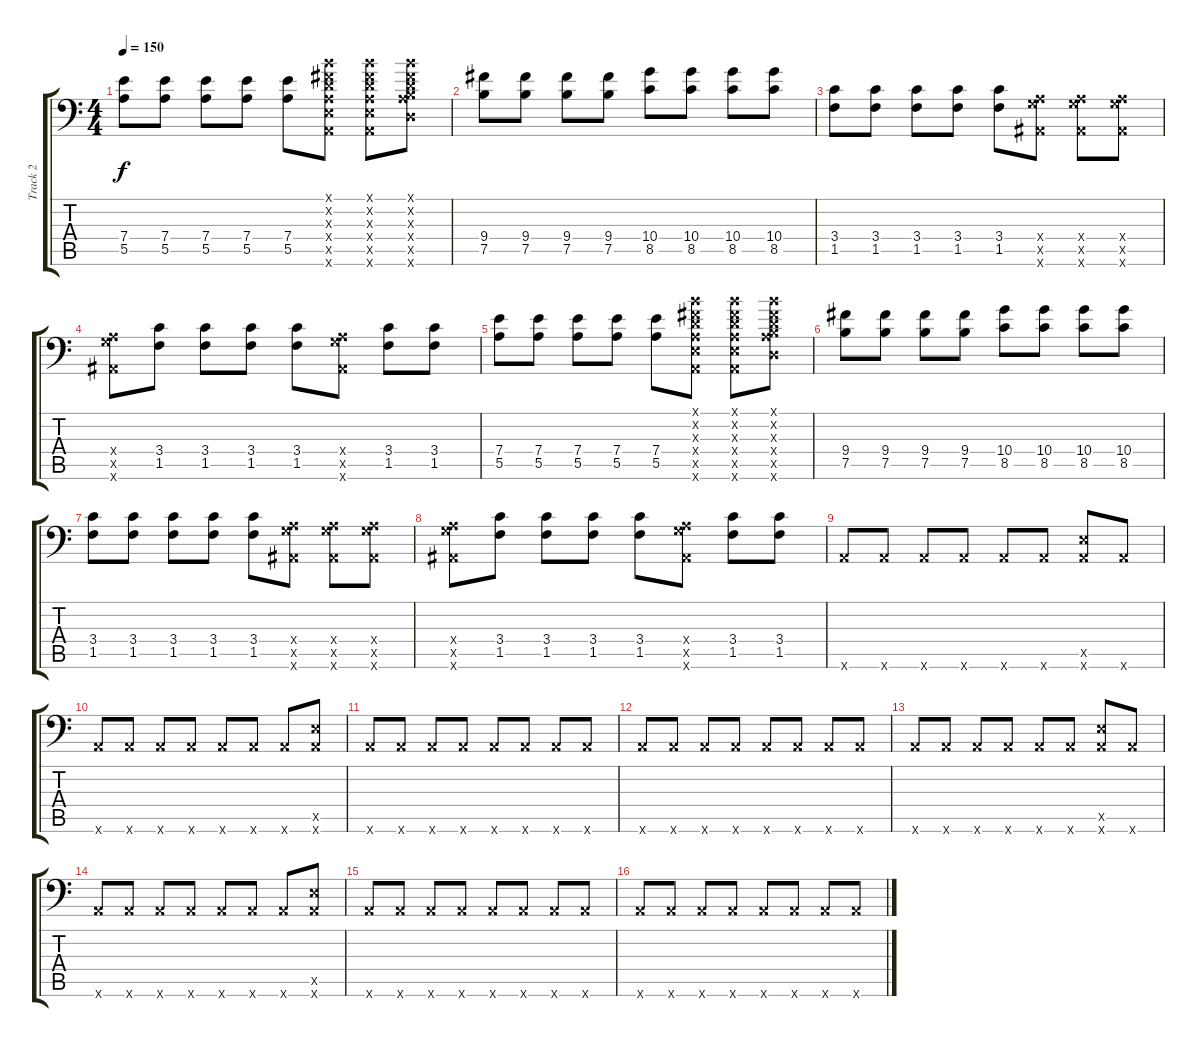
\track ("Track 2" "Track 2") {instrument distortionguitar}
\staff {score tabs}
\tuning (B3 Gb3 D3 A2 E2 A1) {hide}
\ts (4 4)
\tempo 150
\clef f4
\ks c
(7.4 5.5).8{dy f instrument distortionguitar} (7.4 5.5).8 (7.4 5.5).8 (7.4 5.5).8 (7.4 5.5).8 (0.1{x} 0.2{x} 0.3{x} 0.4{x} 0.5{x} 0.6{x}).8 (0.1{x} 0.2{x} 0.3{x} 0.4{x} 0.5{x} 0.6{x}).8 (0.1{x} 0.2{x} 0.3{x} 0.4{x} 7.5{x} 5.6{x}).8 |
(9.4 7.5).8 (9.4 7.5).8 (9.4 7.5).8 (9.4 7.5).8 (10.4 8.5).8 (10.4 8.5).8 (10.4 8.5).8 (10.4 8.5).8 |
(3.4 1.5).8 (3.4 1.5).8 (3.4 1.5).8 (3.4 1.5).8 (3.4 1.5).8 (0.4{x} 3.5{x} 1.6{x}).8 (0.4{x} 3.5{x} 1.6{x}).8 (0.4{x} 3.5{x} 1.6{x}).8 |
(0.4{x} 3.5{x} 1.6{x}).8 (3.4 1.5).8 (3.4 1.5).8 (3.4 1.5).8 (3.4 1.5).8 (0.4{x} 3.5{x} 1.6{x}).8 (3.4 1.5).8 (3.4 1.5).8 |
(7.4 5.5).8 (7.4 5.5).8 (7.4 5.5).8 (7.4 5.5).8 (7.4 5.5).8 (0.1{x} 0.2{x} 0.3{x} 0.4{x} 0.5{x} 0.6{x}).8 (0.1{x} 0.2{x} 0.3{x} 0.4{x} 0.5{x} 0.6{x}).8 (0.1{x} 0.2{x} 0.3{x} 0.4{x} 7.5{x} 5.6{x}).8 |
(9.4 7.5).8 (9.4 7.5).8 (9.4 7.5).8 (9.4 7.5).8 (10.4 8.5).8 (10.4 8.5).8 (10.4 8.5).8 (10.4 8.5).8 |
(3.4 1.5).8 (3.4 1.5).8 (3.4 1.5).8 (3.4 1.5).8 (3.4 1.5).8 (0.4{x} 3.5{x} 1.6{x}).8 (0.4{x} 3.5{x} 1.6{x}).8 (0.4{x} 3.5{x} 1.6{x}).8 |
(0.4{x} 3.5{x} 1.6{x}).8 (3.4 1.5).8 (3.4 1.5).8 (3.4 1.5).8 (3.4 1.5).8 (0.4{x} 3.5{x} 1.6{x}).8 (3.4 1.5).8 (3.4 1.5).8 |
0.6{x}.8 0.6{x}.8 0.6{x}.8 0.6{x}.8 0.6{x}.8 0.6{x}.8 (0.5{x} 0.6{x}).8 0.6{x}.8 |
0.6{x}.8 0.6{x}.8 0.6{x}.8 0.6{x}.8 0.6{x}.8 0.6{x}.8 0.6{x}.8 (0.5{x} 0.6{x}).8 |
0.6{x}.8 0.6{x}.8 0.6{x}.8 0.6{x}.8 0.6{x}.8 0.6{x}.8 0.6{x}.8 0.6{x}.8 |
0.6{x}.8 0.6{x}.8 0.6{x}.8 0.6{x}.8 0.6{x}.8 0.6{x}.8 0.6{x}.8 0.6{x}.8 |
0.6{x}.8 0.6{x}.8 0.6{x}.8 0.6{x}.8 0.6{x}.8 0.6{x}.8 (0.5{x} 0.6{x}).8 0.6{x}.8 |
0.6{x}.8 0.6{x}.8 0.6{x}.8 0.6{x}.8 0.6{x}.8 0.6{x}.8 0.6{x}.8 (0.5{x} 0.6{x}).8 |
0.6{x}.8 0.6{x}.8 0.6{x}.8 0.6{x}.8 0.6{x}.8 0.6{x}.8 0.6{x}.8 0.6{x}.8 |
0.6{x}.8 0.6{x}.8 0.6{x}.8 0.6{x}.8 0.6{x}.8 0.6{x}.8 0.6{x}.8 0.6{x}.8
